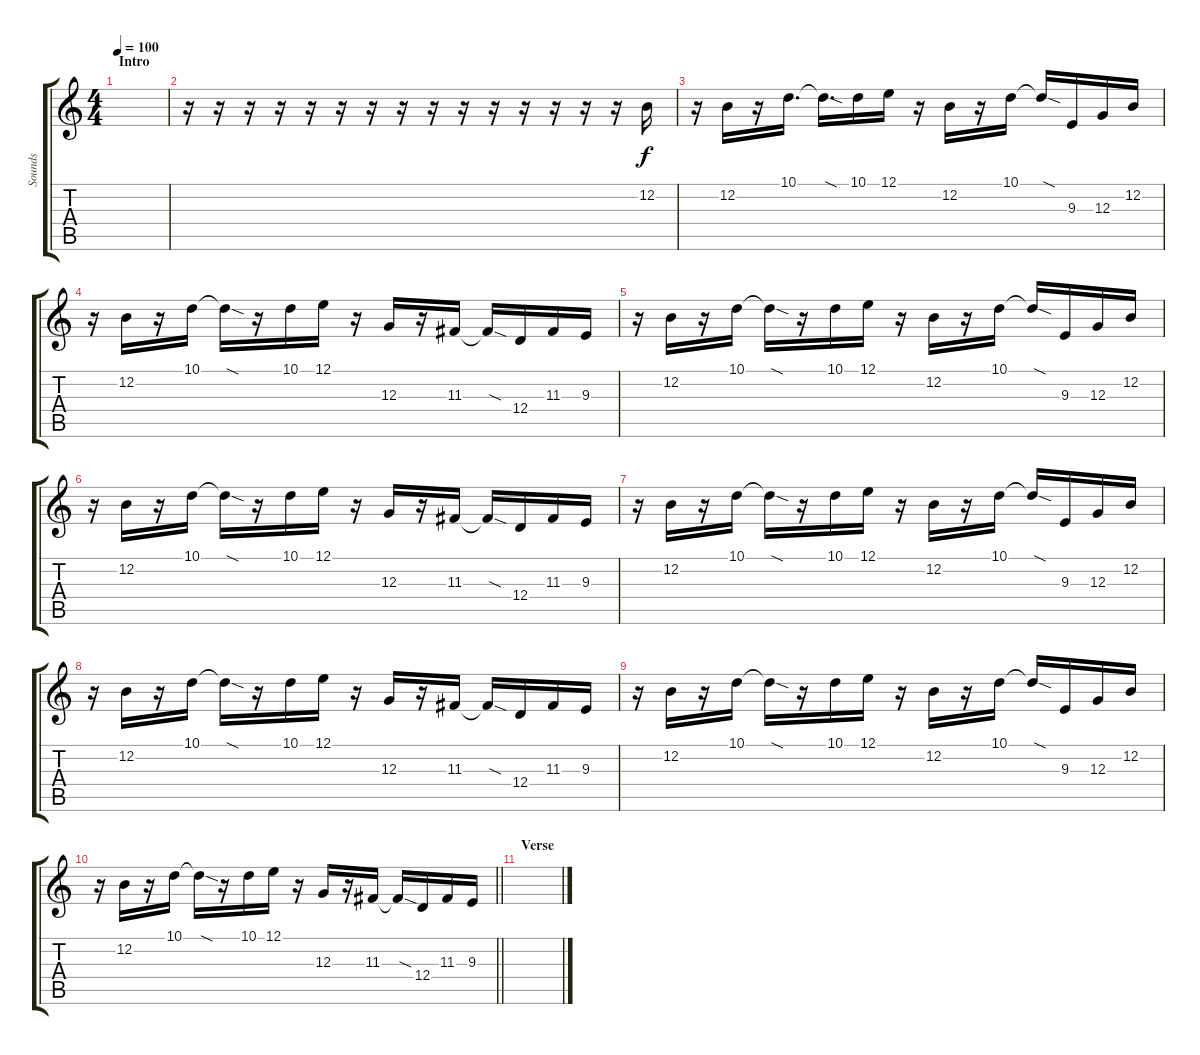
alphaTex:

\track ("Sounds" "Sounds") {instrument lead2sawtooth}
\staff {score tabs}
\tuning (E4 B3 G3 D3 A2 D2) {hide}
\ts (4 4)
\section ("" "Intro")
\tempo 100
\clef g2
\ks c
|
r.16 r.16 r.16 r.16 r.16 r.16 r.16 r.16 r.16 r.16 r.16 r.16 r.16 r.16 r.16 12.2.16 |
r.16 12.2.16 r.16 10.1.16{d} 10.1{sod t}.16{d} 10.1.16 12.1.16 r.16 12.2.16 r.16 10.1.16 10.1{sod t}.16 9.3.16 12.3.16 12.2.16 |
r.16 12.2.16 r.16 10.1.16 10.1{sod t}.16 r.16 10.1.16 12.1.16 r.16 12.3.16 r.16 11.3.16 11.3{sod t}.16 12.4.16 11.3.16 9.3.16 |
r.16 12.2.16 r.16 10.1.16 10.1{sod t}.16 r.16 10.1.16 12.1.16 r.16 12.2.16 r.16 10.1.16 10.1{sod t}.16 9.3.16 12.3.16 12.2.16 |
r.16 12.2.16 r.16 10.1.16 10.1{sod t}.16 r.16 10.1.16 12.1.16 r.16 12.3.16 r.16 11.3.16 11.3{sod t}.16 12.4.16 11.3.16 9.3.16 |
r.16{volume 3} 12.2.16 r.16 10.1.16 10.1{sod t}.16 r.16 10.1.16 12.1.16 r.16 12.2.16 r.16 10.1.16 10.1{sod t}.16 9.3.16 12.3.16 12.2.16 |
r.16 12.2.16 r.16 10.1.16 10.1{sod t}.16 r.16 10.1.16 12.1.16 r.16 12.3.16 r.16 11.3.16 11.3{sod t}.16 12.4.16 11.3.16 9.3.16 |
r.16 12.2.16 r.16 10.1.16 10.1{sod t}.16 r.16 10.1.16 12.1.16 r.16 12.2.16 r.16 10.1.16 10.1{sod t}.16 9.3.16 12.3.16 12.2.16 |
\barLineRight lightlight
r.16 12.2.16 r.16 10.1.16 10.1{sod t}.16 r.16 10.1.16 12.1.16 r.16 12.3.16 r.16 11.3.16 11.3{sod t}.16 12.4.16 11.3.16 9.3.16 |
\section ("" "Verse")
